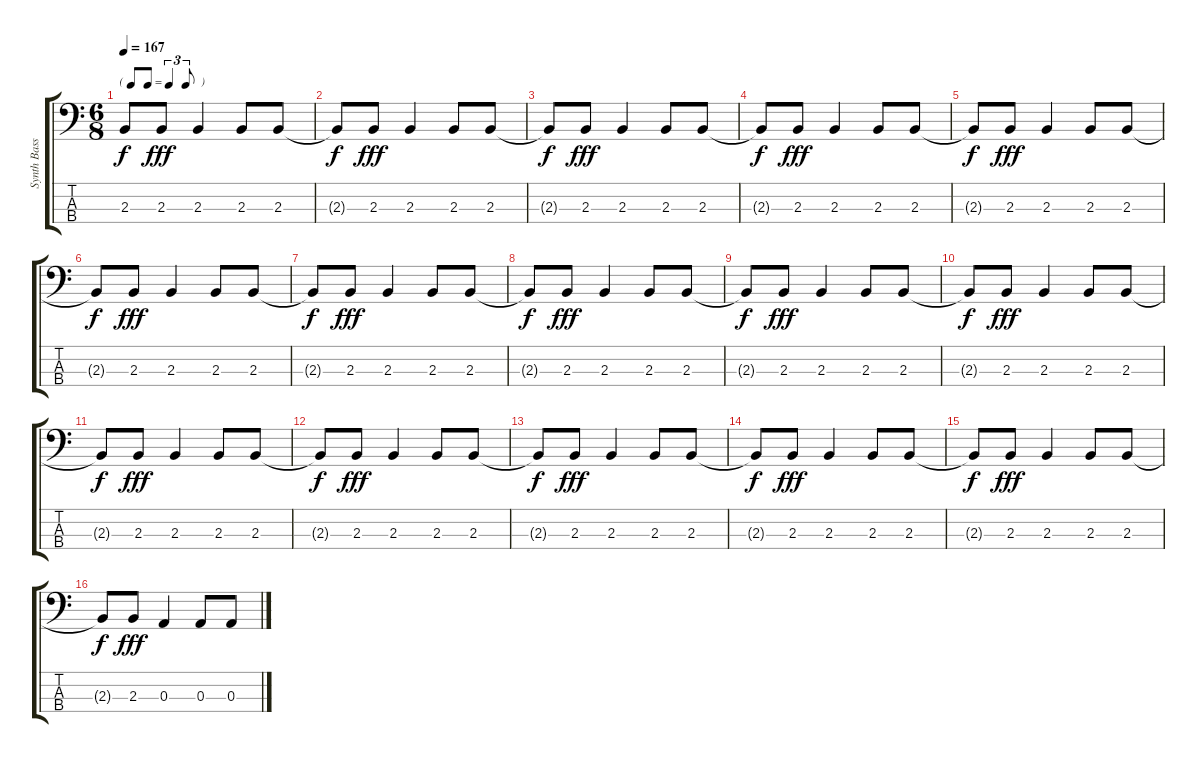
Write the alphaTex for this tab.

\track ("Synth Bass 2 RC" "Synth Bass") {instrument synthbass2}
\staff {score tabs}
\tuning (G2 D2 A1 E1) {hide}
\ts (6 8)
\tf triplet8th
\tempo 167
\clef f4
\ks c
2.3{t}.8{dy f} 2.3.8{dy fff} 2.3.4 2.3.8 2.3.8 |
2.3{t}.8{dy f} 2.3.8{dy fff} 2.3.4 2.3.8 2.3.8 |
2.3{t}.8{dy f} 2.3.8{dy fff} 2.3.4 2.3.8 2.3.8 |
2.3{t}.8{dy f} 2.3.8{dy fff} 2.3.4 2.3.8 2.3.8 |
2.3{t}.8{dy f} 2.3.8{dy fff} 2.3.4 2.3.8 2.3.8 |
2.3{t}.8{dy f} 2.3.8{dy fff} 2.3.4 2.3.8 2.3.8 |
2.3{t}.8{dy f} 2.3.8{dy fff} 2.3.4 2.3.8 2.3.8 |
2.3{t}.8{dy f} 2.3.8{dy fff} 2.3.4 2.3.8 2.3.8 |
2.3{t}.8{dy f} 2.3.8{dy fff} 2.3.4 2.3.8 2.3.8 |
2.3{t}.8{dy f} 2.3.8{dy fff} 2.3.4 2.3.8 2.3.8 |
2.3{t}.8{dy f} 2.3.8{dy fff} 2.3.4 2.3.8 2.3.8 |
2.3{t}.8{dy f} 2.3.8{dy fff} 2.3.4 2.3.8 2.3.8 |
2.3{t}.8{dy f} 2.3.8{dy fff} 2.3.4 2.3.8 2.3.8 |
2.3{t}.8{dy f} 2.3.8{dy fff} 2.3.4 2.3.8 2.3.8 |
2.3{t}.8{dy f} 2.3.8{dy fff} 2.3.4 2.3.8 2.3.8 |
2.3{t}.8{dy f} 2.3.8{dy fff} 0.3.4 0.3.8 0.3.8
